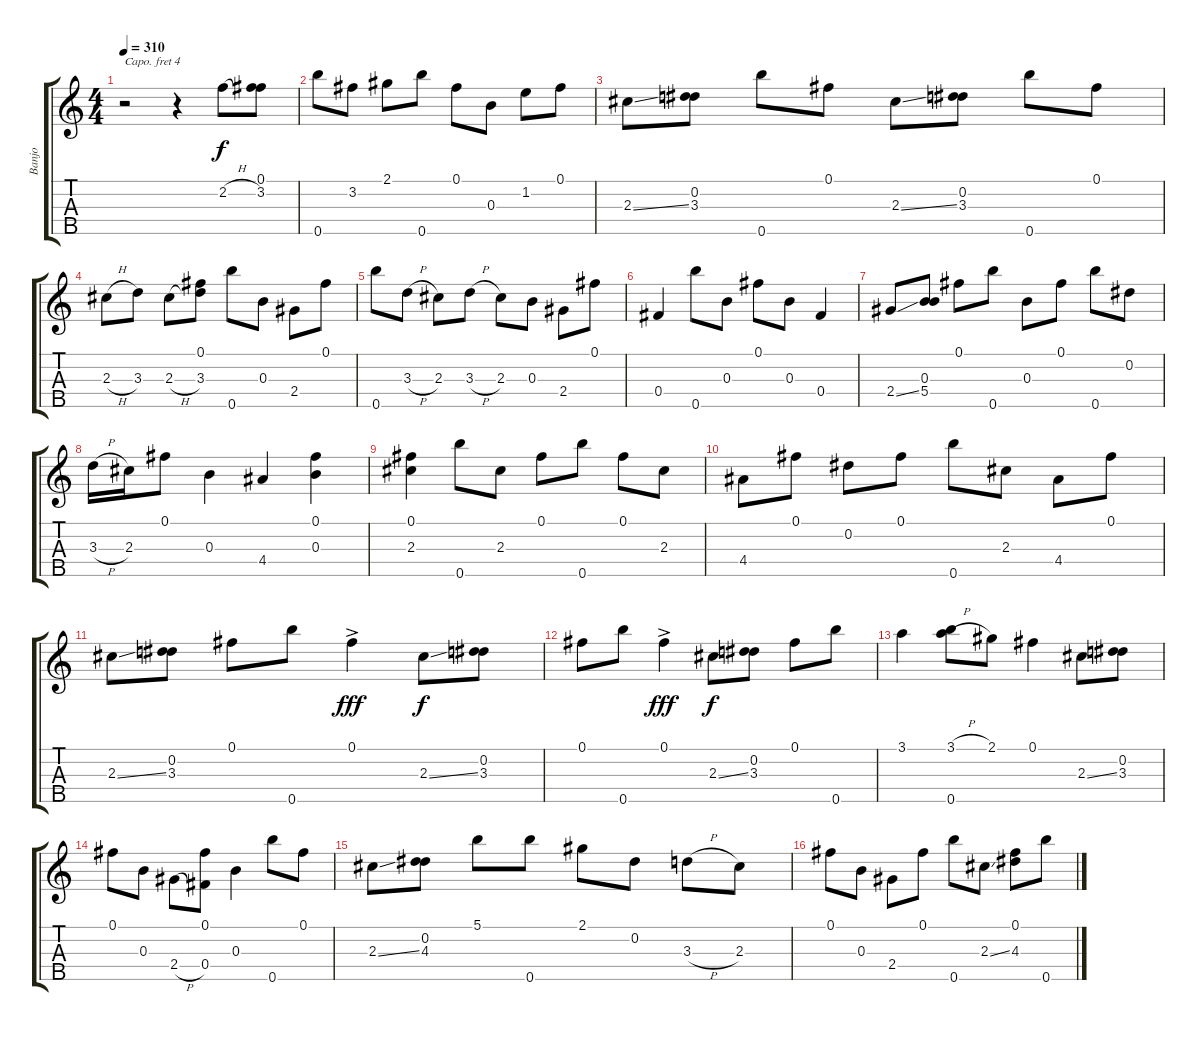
\track ("Banjo" "Banjo") {instrument banjo}
\staff {score tabs}
\capo 4
\tuning (D4 B3 G3 D3 G4) {hide}
\displaytranspose 12
\ts (4 4)
\tempo 310
\clef g2
\ks c
r.2{dy f instrument banjo} r.4 2.2{h}.8 (0.1 3.2).8 |
0.5.8 3.2.8 2.1.8 0.5.8 0.1.8 0.3.8 1.2.8 0.1.8 |
2.3{ss}.8 (0.2 3.3).8 0.5.8 0.1.8 2.3{ss}.8 (0.2 3.3).8 0.5.8 0.1.8 |
2.3{h}.8 3.3.8 2.3{h}.8 (0.1 3.3).8 0.5.8 0.3.8 2.4.8 0.1.8 |
0.5.8 3.3{h}.8 2.3.8 3.3{h}.8 2.3.8 0.3.8 2.4.8 0.1.8 |
0.4.4 0.5.8 0.3.8 0.1.8 0.3.8 0.4.4 |
2.4{ss}.8 (0.3 5.4).8 0.1.8 0.5.8 0.3.8 0.1.8 0.5.8 0.2.8 |
3.3{h}.16 2.3.16 0.1.8 0.3.4 4.4.4 (0.1 0.3).4 |
(0.1 2.3).4 0.5.8 2.3.8 0.1.8 0.5.8 0.1.8 2.3.8 |
4.4.8 0.1.8 0.2.8 0.1.8 0.5.8 2.3.8 4.4.8 0.1.8 |
2.3{ss}.8 (0.2 3.3).8 0.1.8 0.5.8 0.1{ac}.4{dy fff} 2.3{ss}.8{dy f} (0.2 3.3).8 |
0.1.8 0.5.8 0.1{ac}.4{dy fff} 2.3{ss}.8{dy f} (0.2 3.3).8 0.1.8 0.5.8 |
3.1.4 (3.1{h} 0.5).8 2.1.8 0.1.4 2.3{ss}.8 (0.2 3.3).8 |
0.1.8 0.3.8 2.4{h}.8 (0.1 0.4).8 0.3.4 0.5.8 0.1.8 |
2.3{ss}.8 (0.2 4.3).8 5.1.8 0.5.8 2.1.8 0.2.8 3.3{h}.8 2.3.8 |
0.1.8 0.3.8 2.4.8 0.1.8 0.5.8 2.3{ss}.8 (0.1 4.3).8 0.5.8
